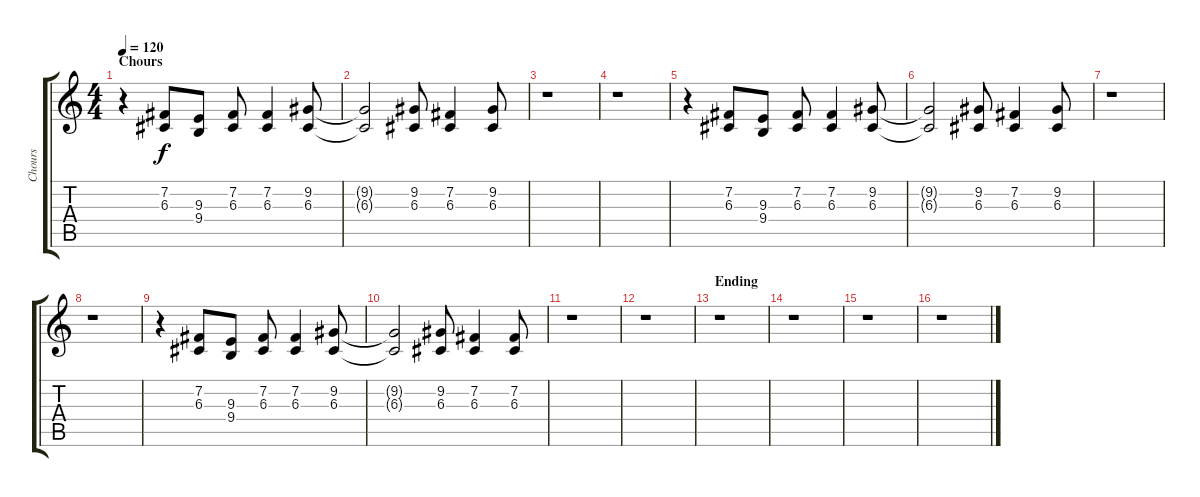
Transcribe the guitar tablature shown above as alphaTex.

\track ("Chours" "Chours") {instrument bassoon}
\staff {score tabs}
\tuning (E4 B3 G3 D3 A2 E2) {hide}
\ts (4 4)
\section ("" "Chours")
\tempo 120
\clef g2
\ks c
r.4{dy f} (7.2 6.3).8 (9.3 9.4).8 (7.2 6.3).8 (7.2 6.3).4 (9.2 6.3).8 |
(9.2{t} 6.3{t}).2 (9.2 6.3).8 (7.2 6.3).4 (9.2 6.3).8 |
r.1 |
r.1 |
r.4 (7.2 6.3).8 (9.3 9.4).8 (7.2 6.3).8 (7.2 6.3).4 (9.2 6.3).8 |
(9.2{t} 6.3{t}).2 (9.2 6.3).8 (7.2 6.3).4 (9.2 6.3).8 |
r.1 |
r.1 |
r.4 (7.2 6.3).8 (9.3 9.4).8 (7.2 6.3).8 (7.2 6.3).4 (9.2 6.3).8 |
(9.2{t} 6.3{t}).2 (9.2 6.3).8 (7.2 6.3).4 (7.2 6.3).8 |
r.1 |
r.1 |
\section ("" "Ending")
r.1 |
r.1 |
r.1 |
r.1
